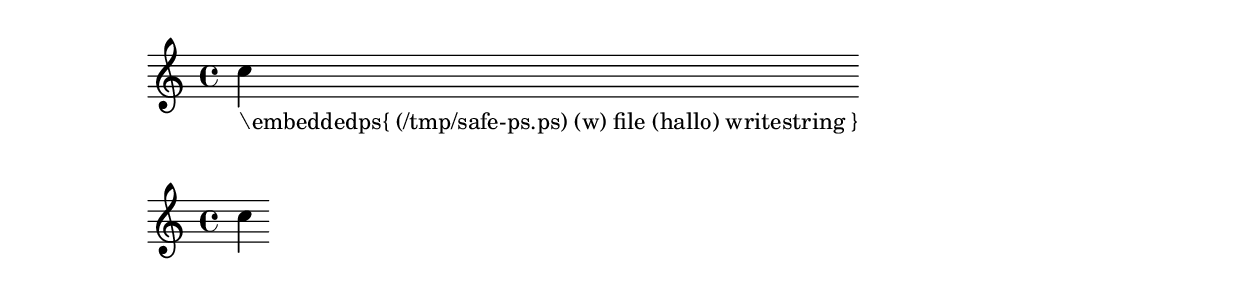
\version "2.7.39"

\header{
    
    texidoc = "This should not survive lilypond --safe-mode"
    
}

\version "2.7.39"

\header{
    texidoc = "This should not survive lilypond --safe-mode
    --no-pdf --png run, and certainly not write /tmp/safe-ps.ps"
}

\score{
     c''-"\\embeddedps{ (/tmp/safe-ps.ps) (w) file (hallo) writestring }"
}


\score{
     c''
}